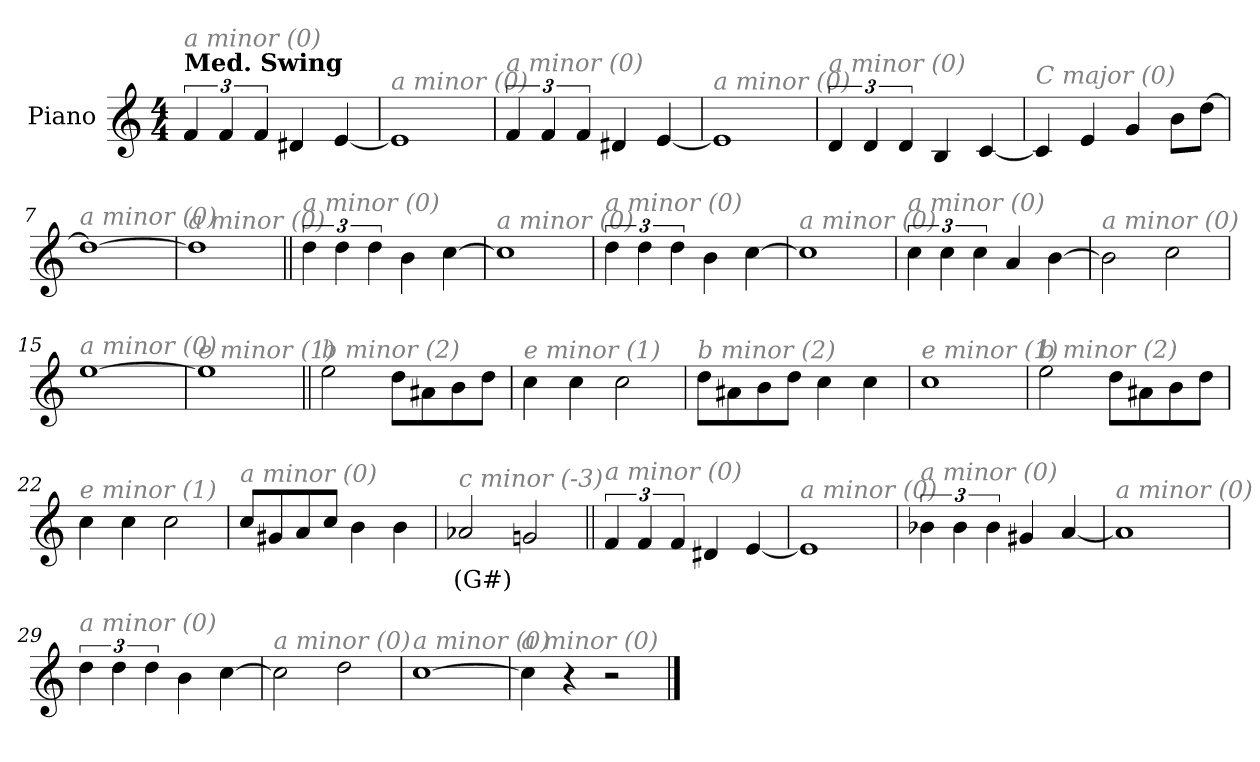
**kern	**text
*part1	*part1
*staff1	*staff1
*I"Piano	*
*I'Piano	*
*clefG2	*
*k[]	*
*M4/4	*
=1	=1
!LO:TX:B:t=Med. Swing	!
!LO:TX:i:color=#808080:t=a minor (0)	!
6f/	.
6f/	.
6f/	.
4d#X/	.
[4e/	.
=2	=2
!LO:TX:i:color=#808080:t=a minor (0)	!
1e]	.
=3	=3
!LO:TX:i:color=#808080:t=a minor (0)	!
6f/	.
6f/	.
6f/	.
4d#X/	.
[4e/	.
=4	=4
!LO:TX:i:color=#808080:t=a minor (0)	!
1e]	.
!!LO:LB:g=z
=5	=5
!LO:TX:i:color=#808080:t=a minor (0)	!
6d/	.
6d/	.
6d/	.
4B/	.
[4c/	.
=6	=6
!LO:TX:i:color=#808080:t=C major (0)	!
4c/]	.
4e/	.
4g/	.
8b\L	.
[8dd\J	.
=7	=7
!LO:TX:i:color=#808080:t=a minor (0)	!
1dd_	.
=8	=8
!LO:TX:i:color=#808080:t=a minor (0)	!
1dd]	.
!!LO:LB:g=z
=9||	=9||
!LO:TX:i:color=#808080:t=a minor (0)	!
6dd\	.
6dd\	.
6dd\	.
4b\	.
[4cc\	.
=10	=10
!LO:TX:i:color=#808080:t=a minor (0)	!
1cc]	.
=11	=11
!LO:TX:i:color=#808080:t=a minor (0)	!
6dd\	.
6dd\	.
6dd\	.
4b\	.
[4cc\	.
=12	=12
!LO:TX:i:color=#808080:t=a minor (0)	!
1cc]	.
!!LO:LB:g=z
=13	=13
!LO:TX:i:color=#808080:t=a minor (0)	!
6cc\	.
6cc\	.
6cc\	.
4a/	.
[4b\	.
=14	=14
!LO:TX:i:color=#808080:t=a minor (0)	!
2b\]	.
2cc\	.
=15	=15
!LO:TX:i:color=#808080:t=a minor (0)	!
[1ee	.
=16	=16
!LO:TX:i:color=#808080:t=e minor (1)	!
1ee]	.
!!LO:LB:g=z
=17||	=17||
!LO:TX:i:color=#808080:t=b minor (2)	!
2ee\	.
8dd\L	.
8a#X\	.
8b\	.
8dd\J	.
=18	=18
!LO:TX:i:color=#808080:t=e minor (1)	!
4cc\	.
4cc\	.
2cc\	.
=19	=19
!LO:TX:i:color=#808080:t=b minor (2)	!
8dd\L	.
8a#X\	.
8b\	.
8dd\J	.
4cc\	.
4cc\	.
=20	=20
!LO:TX:i:color=#808080:t=e minor (1)	!
1cc	.
!!LO:LB:g=z
=21	=21
!LO:TX:i:color=#808080:t=b minor (2)	!
2ee\	.
8dd\L	.
8a#X\	.
8b\	.
8dd\J	.
=22	=22
!LO:TX:i:color=#808080:t=e minor (1)	!
4cc\	.
4cc\	.
2cc\	.
=23	=23
!LO:TX:i:color=#808080:t=a minor (0)	!
8cc/L	.
8g#X/	.
8a/	.
8cc/J	.
4b\	.
4b\	.
=24	=24
!LO:TX:i:color=#808080:t=c minor (-3)	!
2a-Xi/	(G#)
2gn/	.
!!LO:LB:g=z
=25||	=25||
!LO:TX:i:color=#808080:t=a minor (0)	!
6f/	.
6f/	.
6f/	.
4d#X/	.
[4e/	.
=26	=26
!LO:TX:i:color=#808080:t=a minor (0)	!
1e]	.
=27	=27
!LO:TX:i:color=#808080:t=a minor (0)	!
6b-X\	.
6b-\	.
6b-\	.
4g#X/	.
[4a/	.
=28	=28
!LO:TX:i:color=#808080:t=a minor (0)	!
1a]	.
!!LO:LB:g=z
=29	=29
!LO:TX:i:color=#808080:t=a minor (0)	!
6dd\	.
6dd\	.
6dd\	.
4b\	.
[4cc\	.
=30	=30
!LO:TX:i:color=#808080:t=a minor (0)	!
2cc\]	.
2dd\	.
=31	=31
!LO:TX:i:color=#808080:t=a minor (0)	!
[1cc	.
=32	=32
!LO:TX:i:color=#808080:t=a minor (0)	!
4cc\]	.
4r	.
2r	.
==	==
*-	*-
